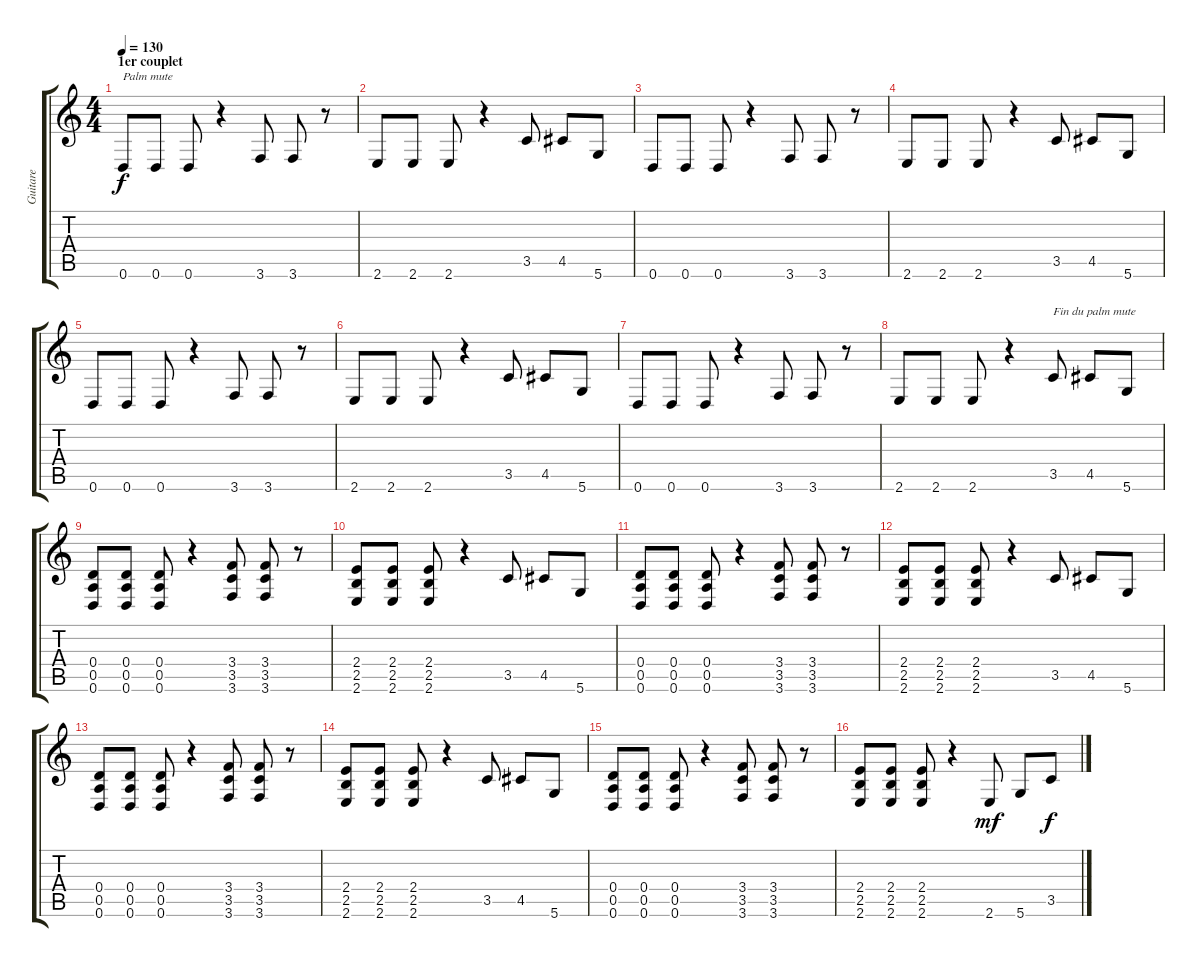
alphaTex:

\track ("Guitare" "Guitare") {instrument distortionguitar}
\staff {score tabs}
\tuning (E4 B3 G3 D3 A2 D2) {hide}
\ts (4 4)
\section ("" "1er couplet")
\tempo 130
\clef g2
\ks c
0.6.8{txt "Palm mute" dy f} 0.6.8 0.6.8 r.4 3.6.8 3.6.8 r.8 |
2.6.8 2.6.8 2.6.8 r.4 3.5.8 4.5.8 5.6.8 |
0.6.8 0.6.8 0.6.8 r.4 3.6.8 3.6.8 r.8 |
2.6.8 2.6.8 2.6.8 r.4 3.5.8 4.5.8 5.6.8 |
0.6.8 0.6.8 0.6.8 r.4 3.6.8 3.6.8 r.8 |
2.6.8 2.6.8 2.6.8 r.4 3.5.8 4.5.8 5.6.8 |
0.6.8 0.6.8 0.6.8 r.4 3.6.8 3.6.8 r.8 |
2.6.8 2.6.8 2.6.8 r.4 3.5.8{txt "Fin du palm mute" volume 14} 4.5.8 5.6.8 |
(0.4 0.5 0.6).8{volume 13} (0.4 0.5 0.6).8 (0.4 0.5 0.6).8 r.4 (3.4 3.5 3.6).8 (3.4 3.5 3.6).8 r.8 |
(2.4 2.5 2.6).8 (2.4 2.5 2.6).8 (2.4 2.5 2.6).8 r.4 3.5.8 4.5.8 5.6.8 |
(0.4 0.5 0.6).8 (0.4 0.5 0.6).8 (0.4 0.5 0.6).8 r.4 (3.4 3.5 3.6).8 (3.4 3.5 3.6).8 r.8 |
(2.4 2.5 2.6).8 (2.4 2.5 2.6).8 (2.4 2.5 2.6).8 r.4 3.5.8 4.5.8 5.6.8 |
(0.4 0.5 0.6).8 (0.4 0.5 0.6).8 (0.4 0.5 0.6).8 r.4 (3.4 3.5 3.6).8 (3.4 3.5 3.6).8 r.8 |
(2.4 2.5 2.6).8 (2.4 2.5 2.6).8 (2.4 2.5 2.6).8 r.4 3.5.8 4.5.8 5.6.8 |
(0.4 0.5 0.6).8 (0.4 0.5 0.6).8 (0.4 0.5 0.6).8 r.4 (3.4 3.5 3.6).8 (3.4 3.5 3.6).8 r.8 |
(2.4 2.5 2.6).8 (2.4 2.5 2.6).8 (2.4 2.5 2.6).8 r.4 2.6.8{dy mf} 5.6.8 3.5.8{dy f}
